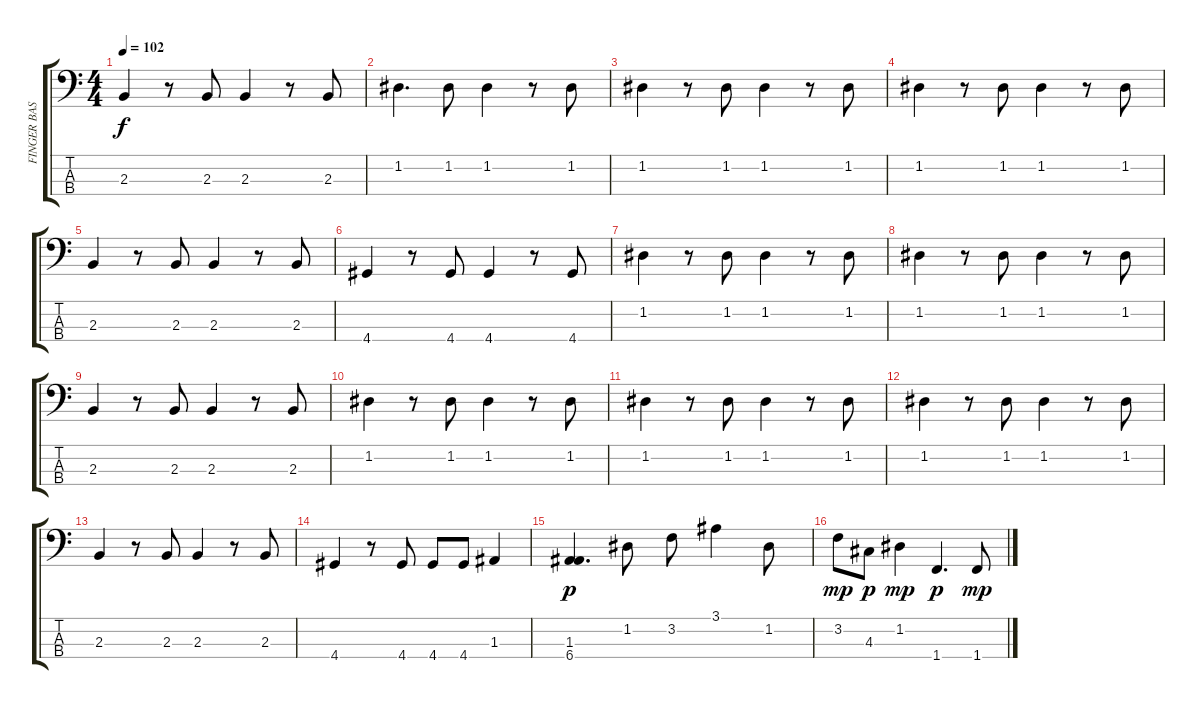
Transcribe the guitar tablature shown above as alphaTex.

\track ("FINGER BASS" "FINGER BAS") {instrument electricbassfinger}
\staff {score tabs}
\tuning (G2 D2 A1 E1) {hide}
\ts (4 4)
\tempo 102
\clef f4
\ks c
2.3.4{dy f} r.8 2.3.8 2.3.4 r.8 2.3.8 |
1.2.4{d} 1.2.8 1.2.4 r.8 1.2.8 |
1.2.4 r.8 1.2.8 1.2.4 r.8 1.2.8 |
1.2.4 r.8 1.2.8 1.2.4 r.8 1.2.8 |
2.3.4 r.8 2.3.8 2.3.4 r.8 2.3.8 |
4.4.4 r.8 4.4.8 4.4.4 r.8 4.4.8 |
1.2.4 r.8 1.2.8 1.2.4 r.8 1.2.8 |
1.2.4 r.8 1.2.8 1.2.4 r.8 1.2.8 |
2.3.4 r.8 2.3.8 2.3.4 r.8 2.3.8 |
1.2.4 r.8 1.2.8 1.2.4 r.8 1.2.8 |
1.2.4 r.8 1.2.8 1.2.4 r.8 1.2.8 |
1.2.4 r.8 1.2.8 1.2.4 r.8 1.2.8 |
2.3.4 r.8 2.3.8 2.3.4 r.8 2.3.8 |
4.4.4 r.8 4.4.8 4.4.8 4.4.8 1.3.4 |
(1.3 6.4).4{d dy p} 1.2.8 3.2.8 3.1.4 1.2.8 |
3.2.8{dy mp} 4.3.8{dy p} 1.2.4{dy mp} 1.4.4{d dy p} 1.4.8{dy mp}
